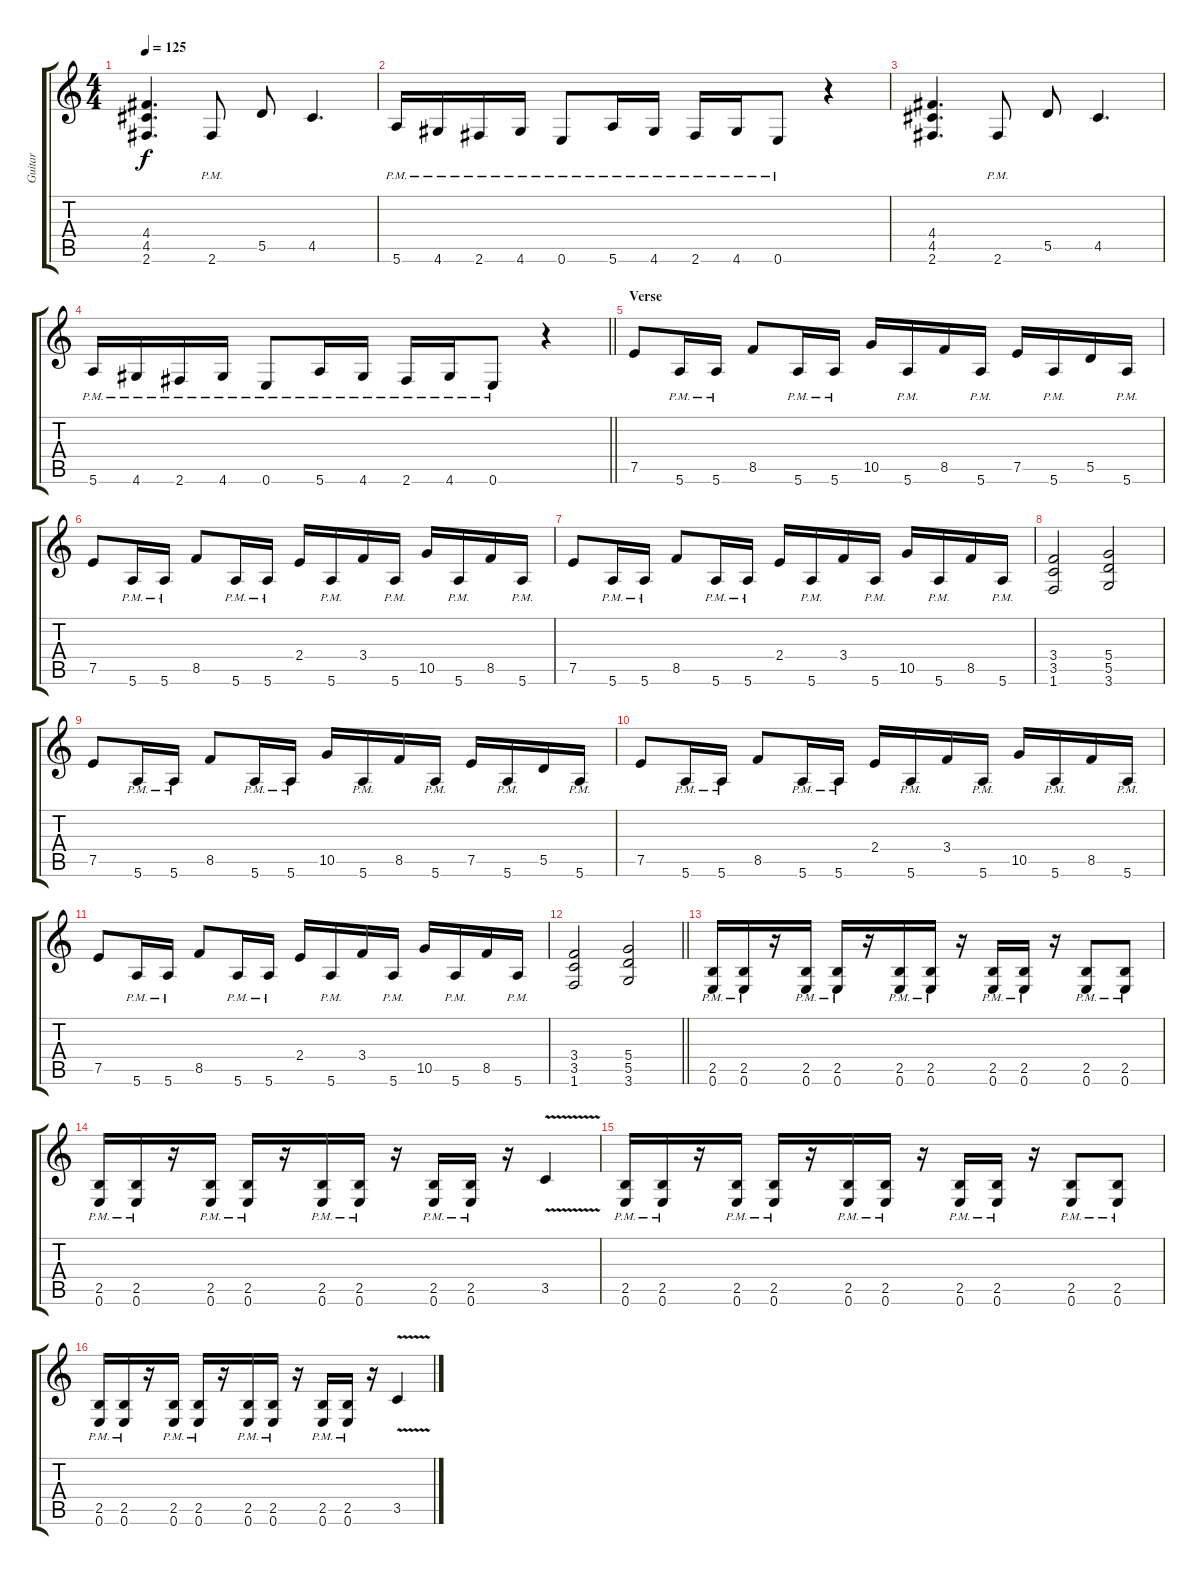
\track ("Guitar " "Guitar ") {instrument distortionguitar}
\staff {score tabs}
\tuning (E4 B3 G3 D3 A2 E2) {hide}
\ts (4 4)
\section ("" "")
\tempo 125
\clef g2
\ks c
(4.4 4.5 2.6).4{d dy f} 2.6{pm}.8 5.5.8 4.5.4{d} |
5.6{pm}.16 4.6{pm}.16 2.6{pm}.16 4.6{pm}.16 0.6{pm}.8 5.6{pm}.16 4.6{pm}.16 2.6{pm}.16 4.6{pm}.16 0.6{pm}.8 r.4 |
(4.4 4.5 2.6).4{d} 2.6{pm}.8 5.5.8 4.5.4{d} |
\barLineRight lightlight
5.6{pm}.16 4.6{pm}.16 2.6{pm}.16 4.6{pm}.16 0.6{pm}.8 5.6{pm}.16 4.6{pm}.16 2.6{pm}.16 4.6{pm}.16 0.6{pm}.8 r.4 |
\section ("" "Verse ")
7.5.8 5.6{pm}.16 5.6{pm}.16 8.5.8 5.6{pm}.16 5.6{pm}.16 10.5.16 5.6{pm}.16 8.5.16 5.6{pm}.16 7.5.16 5.6{pm}.16 5.5.16 5.6{pm}.16 |
7.5.8 5.6{pm}.16 5.6{pm}.16 8.5.8 5.6{pm}.16 5.6{pm}.16 2.4.16 5.6{pm}.16 3.4.16 5.6{pm}.16 10.5.16 5.6{pm}.16 8.5.16 5.6{pm}.16 |
7.5.8 5.6{pm}.16 5.6{pm}.16 8.5.8 5.6{pm}.16 5.6{pm}.16 2.4.16 5.6{pm}.16 3.4.16 5.6{pm}.16 10.5.16 5.6{pm}.16 8.5.16 5.6{pm}.16 |
(3.4 3.5 1.6).2 (5.4 5.5 3.6).2 |
7.5.8 5.6{pm}.16 5.6{pm}.16 8.5.8 5.6{pm}.16 5.6{pm}.16 10.5.16 5.6{pm}.16 8.5.16 5.6{pm}.16 7.5.16 5.6{pm}.16 5.5.16 5.6{pm}.16 |
7.5.8 5.6{pm}.16 5.6{pm}.16 8.5.8 5.6{pm}.16 5.6{pm}.16 2.4.16 5.6{pm}.16 3.4.16 5.6{pm}.16 10.5.16 5.6{pm}.16 8.5.16 5.6{pm}.16 |
7.5.8 5.6{pm}.16 5.6{pm}.16 8.5.8 5.6{pm}.16 5.6{pm}.16 2.4.16 5.6{pm}.16 3.4.16 5.6{pm}.16 10.5.16 5.6{pm}.16 8.5.16 5.6{pm}.16 |
\barLineRight lightlight
(3.4 3.5 1.6).2 (5.4 5.5 3.6).2 |
\section ("" "")
(2.5{pm} 0.6{pm}).16 (2.5{pm} 0.6{pm}).16 r.16 (2.5{pm} 0.6{pm}).16 (2.5{pm} 0.6{pm}).16 r.16 (2.5{pm} 0.6{pm}).16 (2.5{pm} 0.6{pm}).16 r.16 (2.5{pm} 0.6{pm}).16 (2.5{pm} 0.6{pm}).16 r.16 (2.5{pm} 0.6{pm}).8 (2.5{pm} 0.6{pm}).8 |
(2.5{pm} 0.6{pm}).16 (2.5{pm} 0.6{pm}).16 r.16 (2.5{pm} 0.6{pm}).16 (2.5{pm} 0.6{pm}).16 r.16 (2.5{pm} 0.6{pm}).16 (2.5{pm} 0.6{pm}).16 r.16 (2.5{pm} 0.6{pm}).16 (2.5{pm} 0.6{pm}).16 r.16 3.5{v}.4 |
(2.5{pm} 0.6{pm}).16 (2.5{pm} 0.6{pm}).16 r.16 (2.5{pm} 0.6{pm}).16 (2.5{pm} 0.6{pm}).16 r.16 (2.5{pm} 0.6{pm}).16 (2.5{pm} 0.6{pm}).16 r.16 (2.5{pm} 0.6{pm}).16 (2.5{pm} 0.6{pm}).16 r.16 (2.5{pm} 0.6{pm}).8 (2.5{pm} 0.6{pm}).8 |
(2.5{pm} 0.6{pm}).16 (2.5{pm} 0.6{pm}).16 r.16 (2.5{pm} 0.6{pm}).16 (2.5{pm} 0.6{pm}).16 r.16 (2.5{pm} 0.6{pm}).16 (2.5{pm} 0.6{pm}).16 r.16 (2.5{pm} 0.6{pm}).16 (2.5{pm} 0.6{pm}).16 r.16 3.5{v}.4
